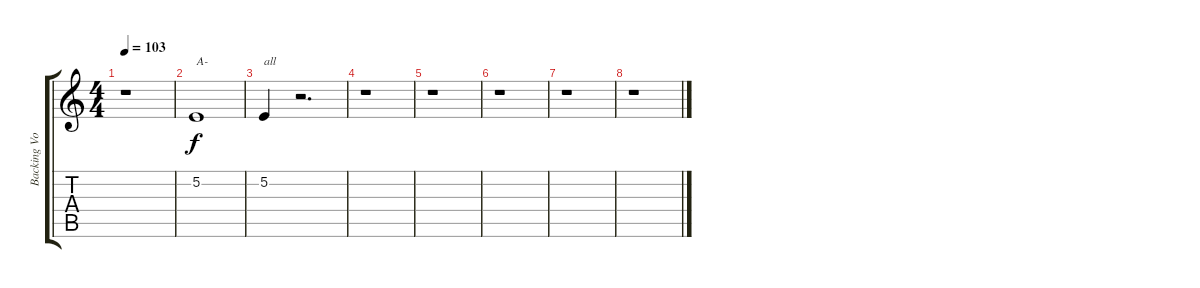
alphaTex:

\track ("Backing Vocals - Chris Chasse" "Backing Vo") {instrument bassoon}
\staff {score tabs}
\tuning (E4 B3 G3 D3 A2 E2) {hide}
\ts (4 4)
\tempo 103
\clef g2
\ks c
r.1{dy f} |
5.2.1{txt "A-"} |
5.2.4{txt "all"} r.2{d} |
r.1 |
r.1 |
r.1 |
r.1 |
r.1
